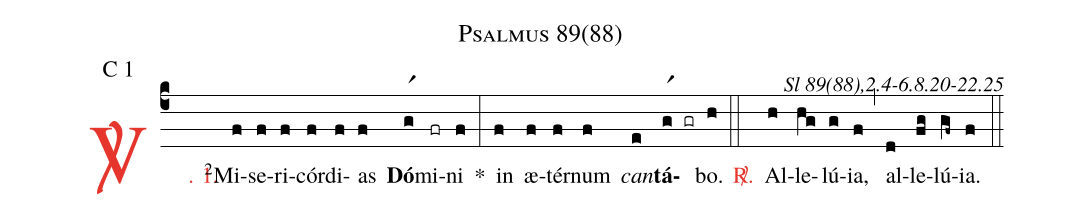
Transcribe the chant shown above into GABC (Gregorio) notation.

name: Psalmus 89(88);
mode: C 1;
commentary: Sl 89(88),2.4-6.8.20-22.25;
%%
(c4)

<c><sp>V/</sp>. 1.</c>() <v>\VSup{2}</v>Mi(f)se(f)ri(f)cór(f)di(f)as(f) <b>Dó</b>(gr1)mi(fr)ni(f) *(:) in(f) æ(f)tér(f)num(f) <i>can</i>(e)<b>tá</b>(gr1 gr)bo.(h)

(::)

<nlba><c><sp>R/</sp>.</c>() Al</nlba>(h)le(hg)lú(g)ia,(f) (,) al(d)le(fg)lú(gf~)ia.(f)

(::)
